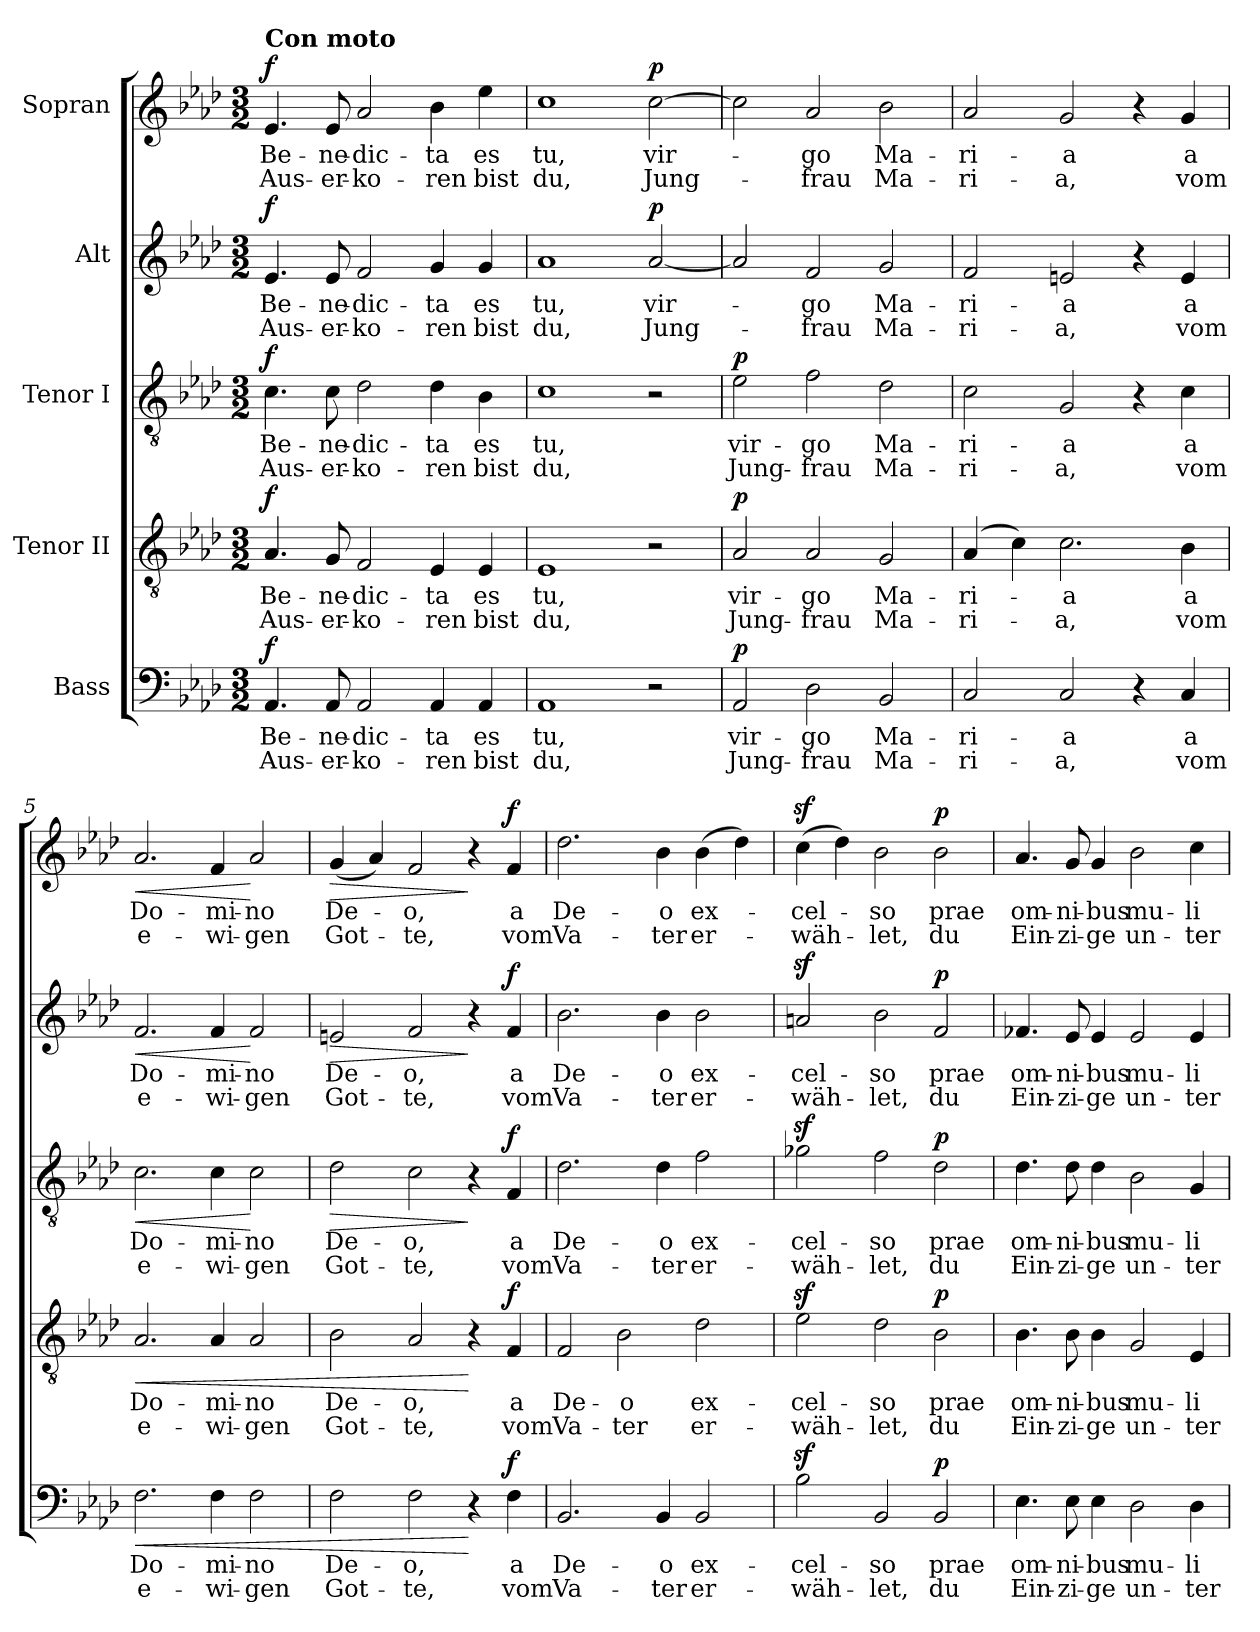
**kern	**text	**text	**dynam	**kern	**text	**text	**dynam	**kern	**text	**text	**dynam	**kern	**text	**text	**dynam	**kern	**text	**text	**dynam
*part5	*part5	*part5	*part5	*part4	*part4	*part4	*part4	*part3	*part3	*part3	*part3	*part2	*part2	*part2	*part2	*part1	*part1	*part1	*part1
*staff5	*staff5	*staff5	*staff5	*staff4	*staff4	*staff4	*staff4	*staff3	*staff3	*staff3	*staff3	*staff2	*staff2	*staff2	*staff2	*staff1	*staff1	*staff1	*staff1
*I"Bass	*	*	*	*I"Tenor II	*	*	*	*I"Tenor I	*	*	*	*I"Alt	*	*	*	*I"Sopran	*	*	*
*clefF4	*	*	*	*clefGv2	*	*	*	*clefGv2	*	*	*	*clefG2	*	*	*	*clefG2	*	*	*
*k[b-e-a-d-]	*	*	*	*k[b-e-a-d-]	*	*	*	*k[b-e-a-d-]	*	*	*	*k[b-e-a-d-]	*	*	*	*k[b-e-a-d-]	*	*	*
*A-:	*	*	*	*A-:	*	*	*	*A-:	*	*	*	*A-:	*	*	*	*A-:	*	*	*
*M3/2	*	*	*	*M3/2	*	*	*	*M3/2	*	*	*	*M3/2	*	*	*	*M3/2	*	*	*
*MM132	*	*	*	*MM132	*	*	*	*MM132	*	*	*	*MM132	*	*	*	*MM132	*	*	*
=1	=1	=1	=1	=1	=1	=1	=1	=1	=1	=1	=1	=1	=1	=1	=1	=1	=1	=1	=1
!	!	!	!	!	!	!	!	!	!	!	!	!	!	!	!	!LO:TX:a:B:t=Con moto	!	!	!
!	!	!	!LO:DY:a	!	!	!	!LO:DY:a	!	!	!	!LO:DY:a	!	!	!	!LO:DY:a	!	!	!	!LO:DY:a
4.AA-/	Be-	Aus-	f	4.A-/	Be-	Aus-	f	4.c\	Be-	Aus-	f	4.e-/	Be-	Aus-	f	4.e-/	Be-	Aus-	f
8AA-/	-ne-	-er-	.	8G/	-ne-	-er-	.	8c\	-ne-	-er-	.	8e-/	-ne-	-er-	.	8e-/	-ne-	-er-	.
2AA-/	-dic-	-ko-	.	2F/	-dic-	-ko-	.	2d-\	-dic-	-ko-	.	2f/	-dic-	-ko-	.	2a-/	-dic-	-ko-	.
4AA-/	-ta	-ren	.	4E-/	-ta	-ren	.	4d-\	-ta	-ren	.	4g/	-ta	-ren	.	4b-\	-ta	-ren	.
4AA-/	es	bist	.	4E-/	es	bist	.	4B-\	es	bist	.	4g/	es	bist	.	4ee-\	es	bist	.
=2	=2	=2	=2	=2	=2	=2	=2	=2	=2	=2	=2	=2	=2	=2	=2	=2	=2	=2	=2
1AA-	tu,	du,	.	1E-	tu,	du,	.	1c	tu,	du,	.	1a-	tu,	du,	.	1cc	tu,	du,	.
!	!	!	!	!	!	!	!	!	!	!	!	!	!	!	!LO:DY:a	!	!	!	!LO:DY:a
2r	.	.	.	2r	.	.	.	2r	.	.	.	[2a-/	vir-	Jung-	p	[2cc\	vir-	Jung-	p
=3	=3	=3	=3	=3	=3	=3	=3	=3	=3	=3	=3	=3	=3	=3	=3	=3	=3	=3	=3
!	!	!	!LO:DY:a	!	!	!	!LO:DY:a	!	!	!	!LO:DY:a	!	!	!	!	!	!	!	!
2AA-/	vir-	Jung-	p	2A-/	vir-	Jung-	p	2e-\	vir-	Jung-	p	2a-/]	.	.	.	2cc\]	.	.	.
2D-\	-go	-frau	.	2A-/	-go	-frau	.	2f\	-go	-frau	.	2f/	-go	-frau	.	2a-/	-go	-frau	.
2BB-/	Ma-	Ma-	.	2G/	Ma-	Ma-	.	2d-\	Ma-	Ma-	.	2g/	Ma-	Ma-	.	2b-\	Ma-	Ma-	.
=4	=4	=4	=4	=4	=4	=4	=4	=4	=4	=4	=4	=4	=4	=4	=4	=4	=4	=4	=4
2C/	-ri-	-ri-	.	(>4A-/	-ri-	-ri-	.	2c\	-ri-	-ri-	.	2f/	-ri-	-ri-	.	2a-/	-ri-	-ri-	.
.	.	.	.	4c\)	.	.	.	.	.	.	.	.	.	.	.	.	.	.	.
2C/	-a	-a,	.	2.c\	-a	-a,	.	2G/	-a	-a,	.	2en/	-a	-a,	.	2g/	-a	-a,	.
4r	.	.	.	.	.	.	.	4r	.	.	.	4r	.	.	.	4r	.	.	.
4C/	a	vom	.	4B-\	a	vom	.	4c\	a	vom	.	4e/	a	vom	.	4g/	a	vom	.
=5	=5	=5	=5	=5	=5	=5	=5	=5	=5	=5	=5	=5	=5	=5	=5	=5	=5	=5	=5
!	!	!	!LO:HP:b	!	!	!	!LO:HP:b	!	!	!	!LO:HP:b	!	!	!	!LO:HP:b	!	!	!	!LO:HP:b
2.F\	Do-	e-	<	2.A-/	Do-	e-	<	2.c\	Do-	e-	<	2.f/	Do-	e-	<	2.a-/	Do-	e-	<
4F\	-mi-	-wi-	.	4A-/	-mi-	-wi-	.	4c\	-mi-	-wi-	.	4f/	-mi-	-wi-	.	4f/	-mi-	-wi-	.
2F\	-no	-gen	.	2A-/	-no	-gen	.	2c\	-no	-gen	[	2f/	-no	-gen	[	2a-/	-no	-gen	[
=6	=6	=6	=6	=6	=6	=6	=6	=6	=6	=6	=6	=6	=6	=6	=6	=6	=6	=6	=6
!	!	!	!	!	!	!	!	!	!	!	!LO:HP:b	!	!	!	!LO:HP:b	!	!	!	!LO:HP:b
2F\	De-	Got-	.	2B-\	De-	Got-	.	2d-\	De-	Got-	>	2en/	De-	Got-	>	(4g/	De-	Got-	>
.	.	.	.	.	.	.	.	.	.	.	.	.	.	.	.	4a-/)	.	.	.
2F\	-o,	-te,	.	2A-/	-o,	-te,	.	2c\	-o,	-te,	.	2f/	-o,	-te,	.	2f/	-o,	-te,	.
4r	.	.	[	4r	.	.	[	4r	.	.	]	4r	.	.	]	4r	.	.	]
!	!	!	!LO:DY:a	!	!	!	!LO:DY:a	!	!	!	!LO:DY:a	!	!	!	!LO:DY:a	!	!	!	!LO:DY:a
4F\	a	vom	f	4F/	a	vom	f	4F/	a	vom	f	4f/	a	vom	f	4f/	a	vom	f
!!LO:LB:g=z
=7	=7	=7	=7	=7	=7	=7	=7	=7	=7	=7	=7	=7	=7	=7	=7	=7	=7	=7	=7
2.BB-/	De-	Va-	.	2F/	De-	Va-	.	2.d-\	De-	Va-	.	2.b-\	De-	Va-	.	2.dd-\	De-	Va-	.
.	.	.	.	2B-\	-o	-ter	.	.	.	.	.	.	.	.	.	.	.	.	.
4BB-/	-o	-ter	.	.	.	.	.	4d-\	-o	-ter	.	4b-\	-o	-ter	.	4b-\	-o	-ter	.
2BB-/	ex-	er-	.	2d-\	ex-	er-	.	2f\	ex-	er-	.	2b-\	ex-	er-	.	(>4b-\	ex-	er-	.
.	.	.	.	.	.	.	.	.	.	.	.	.	.	.	.	4dd-\)	.	.	.
=8	=8	=8	=8	=8	=8	=8	=8	=8	=8	=8	=8	=8	=8	=8	=8	=8	=8	=8	=8
2B-z>\	-cel-	-wäh-	.	2e-z>\	-cel-	-wäh-	.	2g-Xz>\	-cel-	-wäh-	.	2anz>/	-cel-	-wäh-	.	(>4ccz>\	-cel-	-wäh-	.
.	.	.	.	.	.	.	.	.	.	.	.	.	.	.	.	4dd-\)	.	.	.
2BB-/	-so	-let,	.	2d-\	-so	-let,	.	2f\	-so	-let,	.	2b-\	-so	-let,	.	2b-\	-so	-let,	.
!	!	!	!LO:DY:a	!	!	!	!LO:DY:a	!	!	!	!LO:DY:a	!	!	!	!LO:DY:a	!	!	!	!LO:DY:a
2BB-/	prae	du	p	2B-\	prae	du	p	2d-\	prae	du	p	2f/	prae	du	p	2b-\	prae	du	p
=9	=9	=9	=9	=9	=9	=9	=9	=9	=9	=9	=9	=9	=9	=9	=9	=9	=9	=9	=9
4.E-\	om-	Ein-	.	4.B-\	om-	Ein-	.	4.d-\	om-	Ein-	.	4.f-X/	om-	Ein-	.	4.a-/	om-	Ein-	.
8E-\	-ni-	-zi-	.	8B-\	-ni-	-zi-	.	8d-\	-ni-	-zi-	.	8e-/	-ni-	-zi-	.	8g/	-ni-	-zi-	.
4E-\	-bus	-ge	.	4B-\	-bus	-ge	.	4d-\	-bus	-ge	.	4e-/	-bus	-ge	.	4g/	-bus	-ge	.
2D-\	mu-	un-	.	2G/	mu-	un-	.	2B-\	mu-	un-	.	2e-/	mu-	un-	.	2b-\	mu-	un-	.
4D-\	-li-	-ter	.	4E-/	-li-	-ter	.	4G/	-li-	-ter	.	4e-/	-li-	-ter	.	4cc\	-li-	-ter	.
=	=	=	=	=	=	=	=	=	=	=	=	=	=	=	=	=	=	=	=
*-	*-	*-	*-	*-	*-	*-	*-	*-	*-	*-	*-	*-	*-	*-	*-	*-	*-	*-	*-
